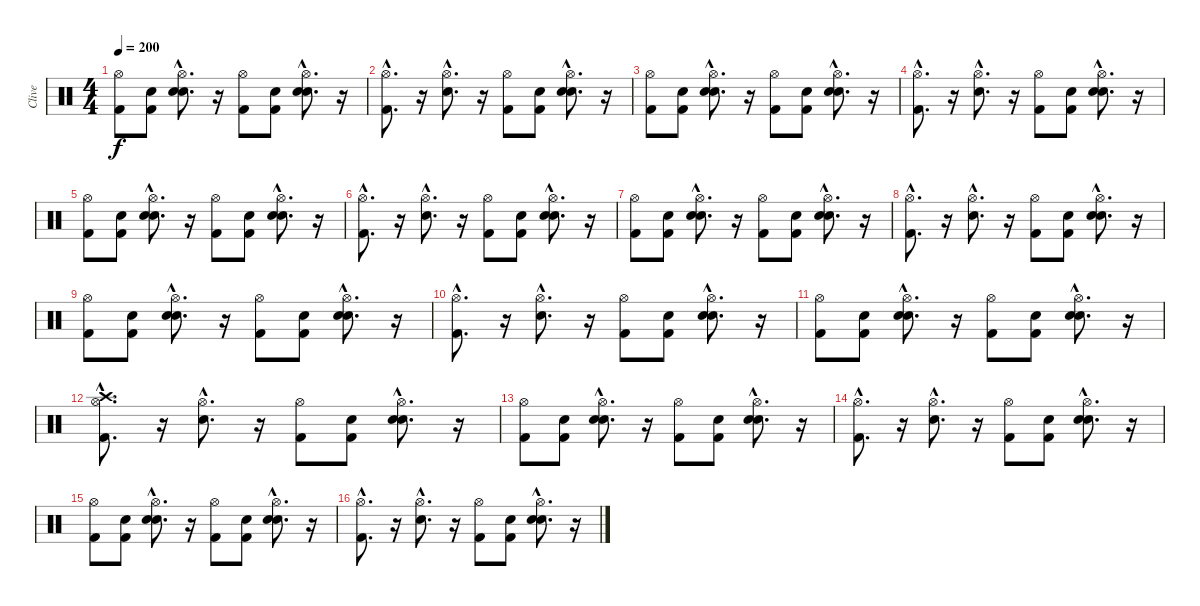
\track ("Clive" "Clive") {instrument percussion}
\staff {score}
\articulation defaults
\ts (4 4)
\tempo 200
\clef neutral
\ks c
("Kick (hit) 2" "Hi-Hat (open)").8{dy f} ("Snare (hit)" "Kick (hit) 2").8 ("Snare (hit)"{hac} "Snare (hit) 2"{hac} "Hi-Hat (open)"{hac}).8{d} r.16 ("Kick (hit) 2" "Hi-Hat (open)").8 ("Snare (hit)" "Kick (hit) 2").8 ("Snare (hit)"{hac} "Snare (hit) 2"{hac} "Hi-Hat (open)"{hac}).8{d} r.16 |
("Kick (hit) 2"{hac} "Hi-Hat (open)"{hac}).8{d} r.16 ("Snare (hit) 2"{hac} "Hi-Hat (open)"{hac}).8{d} r.16 ("Kick (hit) 2" "Hi-Hat (open)").8 ("Snare (hit)" "Kick (hit) 2").8 ("Snare (hit)"{hac} "Snare (hit) 2"{hac} "Hi-Hat (open)"{hac}).8{d} r.16 |
("Kick (hit) 2" "Hi-Hat (open)").8 ("Snare (hit)" "Kick (hit) 2").8 ("Snare (hit)"{hac} "Snare (hit) 2"{hac} "Hi-Hat (open)"{hac}).8{d} r.16 ("Kick (hit) 2" "Hi-Hat (open)").8 ("Snare (hit)" "Kick (hit) 2").8 ("Snare (hit)"{hac} "Snare (hit) 2"{hac} "Hi-Hat (open)"{hac}).8{d} r.16 |
("Kick (hit) 2"{hac} "Hi-Hat (open)"{hac}).8{d} r.16 ("Snare (hit) 2"{hac} "Hi-Hat (open)"{hac}).8{d} r.16 ("Kick (hit) 2" "Hi-Hat (open)").8 ("Snare (hit)" "Kick (hit) 2").8 ("Snare (hit)"{hac} "Snare (hit) 2"{hac} "Hi-Hat (open)"{hac}).8{d} r.16 |
("Kick (hit) 2" "Hi-Hat (open)").8 ("Snare (hit)" "Kick (hit) 2").8 ("Snare (hit)"{hac} "Snare (hit) 2"{hac} "Hi-Hat (open)"{hac}).8{d} r.16 ("Kick (hit) 2" "Hi-Hat (open)").8 ("Snare (hit)" "Kick (hit) 2").8 ("Snare (hit)"{hac} "Snare (hit) 2"{hac} "Hi-Hat (open)"{hac}).8{d} r.16 |
("Kick (hit) 2"{hac} "Hi-Hat (open)"{hac}).8{d} r.16 ("Snare (hit) 2"{hac} "Hi-Hat (open)"{hac}).8{d} r.16 ("Kick (hit) 2" "Hi-Hat (open)").8 ("Snare (hit)" "Kick (hit) 2").8 ("Snare (hit)"{hac} "Snare (hit) 2"{hac} "Hi-Hat (open)"{hac}).8{d} r.16 |
("Kick (hit) 2" "Hi-Hat (open)").8 ("Snare (hit)" "Kick (hit) 2").8 ("Snare (hit)"{hac} "Snare (hit) 2"{hac} "Hi-Hat (open)"{hac}).8{d} r.16 ("Kick (hit) 2" "Hi-Hat (open)").8 ("Snare (hit)" "Kick (hit) 2").8 ("Snare (hit)"{hac} "Snare (hit) 2"{hac} "Hi-Hat (open)"{hac}).8{d} r.16 |
("Kick (hit) 2"{hac} "Hi-Hat (open)"{hac}).8{d} r.16 ("Snare (hit) 2"{hac} "Hi-Hat (open)"{hac}).8{d} r.16 ("Kick (hit) 2" "Hi-Hat (open)").8 ("Snare (hit)" "Kick (hit) 2").8 ("Snare (hit)"{hac} "Snare (hit) 2"{hac} "Hi-Hat (open)"{hac}).8{d} r.16 |
("Kick (hit) 2" "Hi-Hat (open)").8 ("Snare (hit)" "Kick (hit) 2").8 ("Snare (hit)"{hac} "Snare (hit) 2"{hac} "Hi-Hat (open)"{hac}).8{d} r.16 ("Kick (hit) 2" "Hi-Hat (open)").8 ("Snare (hit)" "Kick (hit) 2").8 ("Snare (hit)"{hac} "Snare (hit) 2"{hac} "Hi-Hat (open)"{hac}).8{d} r.16 |
("Kick (hit) 2"{hac} "Hi-Hat (open)"{hac}).8{d} r.16 ("Snare (hit) 2"{hac} "Hi-Hat (open)"{hac}).8{d} r.16 ("Kick (hit) 2" "Hi-Hat (open)").8 ("Snare (hit)" "Kick (hit) 2").8 ("Snare (hit)"{hac} "Snare (hit) 2"{hac} "Hi-Hat (open)"{hac}).8{d} r.16 |
("Kick (hit) 2" "Hi-Hat (open)").8 ("Snare (hit)" "Kick (hit) 2").8 ("Snare (hit)"{hac} "Snare (hit) 2"{hac} "Hi-Hat (open)"{hac}).8{d} r.16 ("Kick (hit) 2" "Hi-Hat (open)").8 ("Snare (hit)" "Kick (hit) 2").8 ("Snare (hit)"{hac} "Snare (hit) 2"{hac} "Hi-Hat (open)"{hac}).8{d} r.16 |
("Kick (hit) 2"{hac} "Hi-Hat (open)"{hac} "Crash high (hit)"{hac}).8{d} r.16 ("Snare (hit) 2"{hac} "Hi-Hat (open)"{hac}).8{d} r.16 ("Kick (hit) 2" "Hi-Hat (open)").8 ("Snare (hit)" "Kick (hit) 2").8 ("Snare (hit)"{hac} "Snare (hit) 2"{hac} "Hi-Hat (open)"{hac}).8{d} r.16 |
("Kick (hit) 2" "Hi-Hat (open)").8 ("Snare (hit)" "Kick (hit) 2").8 ("Snare (hit)"{hac} "Snare (hit) 2"{hac} "Hi-Hat (open)"{hac}).8{d} r.16 ("Kick (hit) 2" "Hi-Hat (open)").8 ("Snare (hit)" "Kick (hit) 2").8 ("Snare (hit)"{hac} "Snare (hit) 2"{hac} "Hi-Hat (open)"{hac}).8{d} r.16 |
("Kick (hit) 2"{hac} "Hi-Hat (open)"{hac}).8{d} r.16 ("Snare (hit) 2"{hac} "Hi-Hat (open)"{hac}).8{d} r.16 ("Kick (hit) 2" "Hi-Hat (open)").8 ("Snare (hit)" "Kick (hit) 2").8 ("Snare (hit)"{hac} "Snare (hit) 2"{hac} "Hi-Hat (open)"{hac}).8{d} r.16 |
("Kick (hit) 2" "Hi-Hat (open)").8 ("Snare (hit)" "Kick (hit) 2").8 ("Snare (hit)"{hac} "Snare (hit) 2"{hac} "Hi-Hat (open)"{hac}).8{d} r.16 ("Kick (hit) 2" "Hi-Hat (open)").8 ("Snare (hit)" "Kick (hit) 2").8 ("Snare (hit)"{hac} "Snare (hit) 2"{hac} "Hi-Hat (open)"{hac}).8{d} r.16 |
("Kick (hit) 2"{hac} "Hi-Hat (open)"{hac}).8{d} r.16 ("Snare (hit) 2"{hac} "Hi-Hat (open)"{hac}).8{d} r.16 ("Kick (hit) 2" "Hi-Hat (open)").8 ("Snare (hit)" "Kick (hit) 2").8 ("Snare (hit)"{hac} "Snare (hit) 2"{hac} "Hi-Hat (open)"{hac}).8{d} r.16
